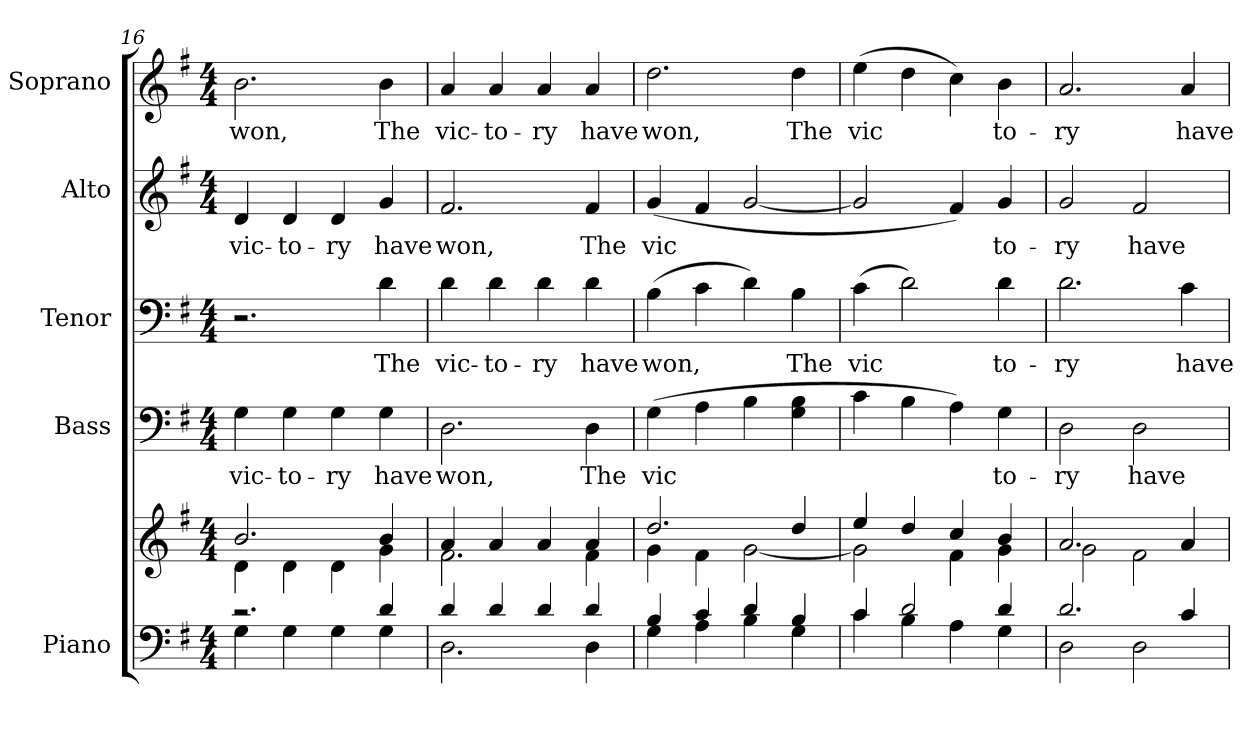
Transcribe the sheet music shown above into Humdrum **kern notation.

**kern	**kern	**kern	**text	**kern	**text	**kern	**text	**kern	**text
*part5	*part5	*part4	*part4	*part3	*part3	*part2	*part2	*part1	*part1
*staff6	*staff5	*staff4	*staff4	*staff3	*staff3	*staff2	*staff2	*staff1	*staff1
*I"Piano	*	*I"Bass	*	*I"Tenor	*	*I"Alto	*	*I"Soprano	*
*I'Pno.	*	*I'B.	*	*I'T.	*	*I'A.	*	*I'S.	*
*clefF4	*clefG2	*clefF4	*	*clefF4	*	*clefG2	*	*clefG2	*
*k[f#]	*k[f#]	*k[f#]	*	*k[f#]	*	*k[f#]	*	*k[f#]	*
*G:	*G:	*G:	*	*G:	*	*G:	*	*G:	*
*M4/4	*M4/4	*M4/4	*	*M4/4	*	*M4/4	*	*M4/4	*
=16	=16	=16	=16	=16	=16	=16	=16	=16	=16
*^	*^	*	*	*	*	*	*	*	*
!	!	!	!	!	!LO:LY:b:color=#000000	!	!	!	!	!	!
!	!	!	!	!	!	!	!	!	!LO:LY:b:color=#000000	!	!
!	!	!	!	!	!	!	!	!	!	!	!LO:LY:b:color=#000000
2.r	4Gi\	2.bi/	4di\	4Gi\	vic-	2.r	.	4di/	vic-	2.bi\	won,
!	!	!	!	!	!LO:LY:b:color=#000000	!	!	!	!	!	!
!	!	!	!	!	!	!	!	!	!LO:LY:b:color=#000000	!	!
.	4Gi\	.	4di\	4Gi\	-to-	.	.	4di/	-to-	.	.
!	!	!	!	!	!LO:LY:b:color=#000000	!	!	!	!	!	!
!	!	!	!	!	!	!	!	!	!LO:LY:b:color=#000000	!	!
.	4Gi\	.	4di\	4Gi\	-ry	.	.	4di/	-ry	.	.
!	!	!	!	!	!LO:LY:b:color=#000000	!	!	!	!	!	!
!	!	!	!	!	!	!	!LO:LY:b:color=#000000	!	!	!	!
!	!	!	!	!	!	!	!	!	!LO:LY:b:color=#000000	!	!
!	!	!	!	!	!	!	!	!	!	!	!LO:LY:b:color=#000000
4di/	4Gi\	4bi/	4gi\	4Gi\	have	4di\	The	4gi/	have	4bi\	The
!!LO:PB:g=z
=17	=17	=17	=17	=17	=17	=17	=17	=17	=17	=17	=17
!	!	!	!	!	!LO:LY:b:color=#000000	!	!	!	!	!	!
!	!	!	!	!	!	!	!LO:LY:b:color=#000000	!	!	!	!
!	!	!	!	!	!	!	!	!	!LO:LY:b:color=#000000	!	!
!	!	!	!	!	!	!	!	!	!	!	!LO:LY:b:color=#000000
4di/	2.Di\	4ai/	2.f#i\	2.Di\	won,	4di\	vic-	2.f#i/	won,	4ai/	vic-
!	!	!	!	!	!	!	!LO:LY:b:color=#000000	!	!	!	!
!	!	!	!	!	!	!	!	!	!	!	!LO:LY:b:color=#000000
4di/	.	4ai/	.	.	.	4di\	-to-	.	.	4ai/	-to-
!	!	!	!	!	!	!	!LO:LY:b:color=#000000	!	!	!	!
!	!	!	!	!	!	!	!	!	!	!	!LO:LY:b:color=#000000
4di/	.	4ai/	.	.	.	4di\	-ry	.	.	4ai/	-ry
!	!	!	!	!	!LO:LY:b:color=#000000	!	!	!	!	!	!
!	!	!	!	!	!	!	!LO:LY:b:color=#000000	!	!	!	!
!	!	!	!	!	!	!	!	!	!LO:LY:b:color=#000000	!	!
!	!	!	!	!	!	!	!	!	!	!	!LO:LY:b:color=#000000
4di/	4Di\	4ai/	4f#i\	4Di\	The	4di\	have	4f#i/	The	4ai/	have
=18	=18	=18	=18	=18	=18	=18	=18	=18	=18	=18	=18
!	!	!	!	!	!LO:LY:b:color=#000000	!	!	!	!	!	!
!	!	!	!	!	!	!	!LO:LY:b:color=#000000	!	!	!	!
!	!	!	!	!	!	!	!	!	!LO:LY:b:color=#000000	!	!
!	!	!	!	!	!	!	!	!	!	!	!LO:LY:b:color=#000000
4Bi/	4Gi\	2.ddi/	4gi\	(4Gi\	vic	(4Bi\	won,	(4gi/	vic	2.ddi\	won,
4ci/	4Ai\	.	4f#i\	4Ai\	.	4ci\	.	4f#i/	.	.	.
4di/	4Bi\	.	[<2gi\	4Bi\	.	4di\)	.	[<2gi/	.	.	.
!	!	!	!	!	!	!	!LO:LY:b:color=#000000	!	!	!	!
!	!	!	!	!	!	!	!	!	!	!	!LO:LY:b:color=#000000
4Bi/	4Gi\	4ddi/	.	4Gi\ 4Bi	.	4Bi\	The	.	.	4ddi\	The
=19	=19	=19	=19	=19	=19	=19	=19	=19	=19	=19	=19
!	!	!	!	!	!	!	!LO:LY:b:color=#000000	!	!	!	!
!	!	!	!	!	!	!	!	!	!	!	!LO:LY:b:color=#000000
4ci/	4ci\	4eei/	2gi\]	4ci\	.	(4ci\	vic	2gi/]	.	(4eei\	vic
2di/	4Bi\	4ddi/	.	4Bi\	.	2di\)	.	.	.	4ddi\	.
.	4Ai\	4cci/	4f#i\	4Ai\)	.	.	.	4f#i/)	.	4cci\)	.
!	!	!	!	!	!LO:LY:b:color=#000000	!	!	!	!	!	!
!	!	!	!	!	!	!	!LO:LY:b:color=#000000	!	!	!	!
!	!	!	!	!	!	!	!	!	!LO:LY:b:color=#000000	!	!
!	!	!	!	!	!	!	!	!	!	!	!LO:LY:b:color=#000000
4di/	4Gi\	4bi/	4gi\	4Gi\	to-	4di\	to-	4gi/	to-	4bi\	to-
=20	=20	=20	=20	=20	=20	=20	=20	=20	=20	=20	=20
!	!	!	!	!	!LO:LY:b:color=#000000	!	!	!	!	!	!
!	!	!	!	!	!	!	!LO:LY:b:color=#000000	!	!	!	!
!	!	!	!	!	!	!	!	!	!LO:LY:b:color=#000000	!	!
!	!	!	!	!	!	!	!	!	!	!	!LO:LY:b:color=#000000
2.di/	2Di\	2.ai/	2gi\	2Di\	-ry	2.di\	-ry	2gi/	-ry	2.ai/	-ry
!	!	!	!	!	!LO:LY:b:color=#000000	!	!	!	!	!	!
!	!	!	!	!	!	!	!	!	!LO:LY:b:color=#000000	!	!
.	2Di\	.	2f#i\	2Di\	have	.	.	2f#i/	have	.	.
!	!	!	!	!	!	!	!LO:LY:b:color=#000000	!	!	!	!
!	!	!	!	!	!	!	!	!	!	!	!LO:LY:b:color=#000000
4ci/	.	4ai/	.	.	.	4ci\	have	.	.	4ai/	have
*v	*v	*	*	*	*	*	*	*	*	*	*
*	*v	*v	*	*	*	*	*	*	*	*
=	=	=	=	=	=	=	=	=	=
*-	*-	*-	*-	*-	*-	*-	*-	*-	*-
